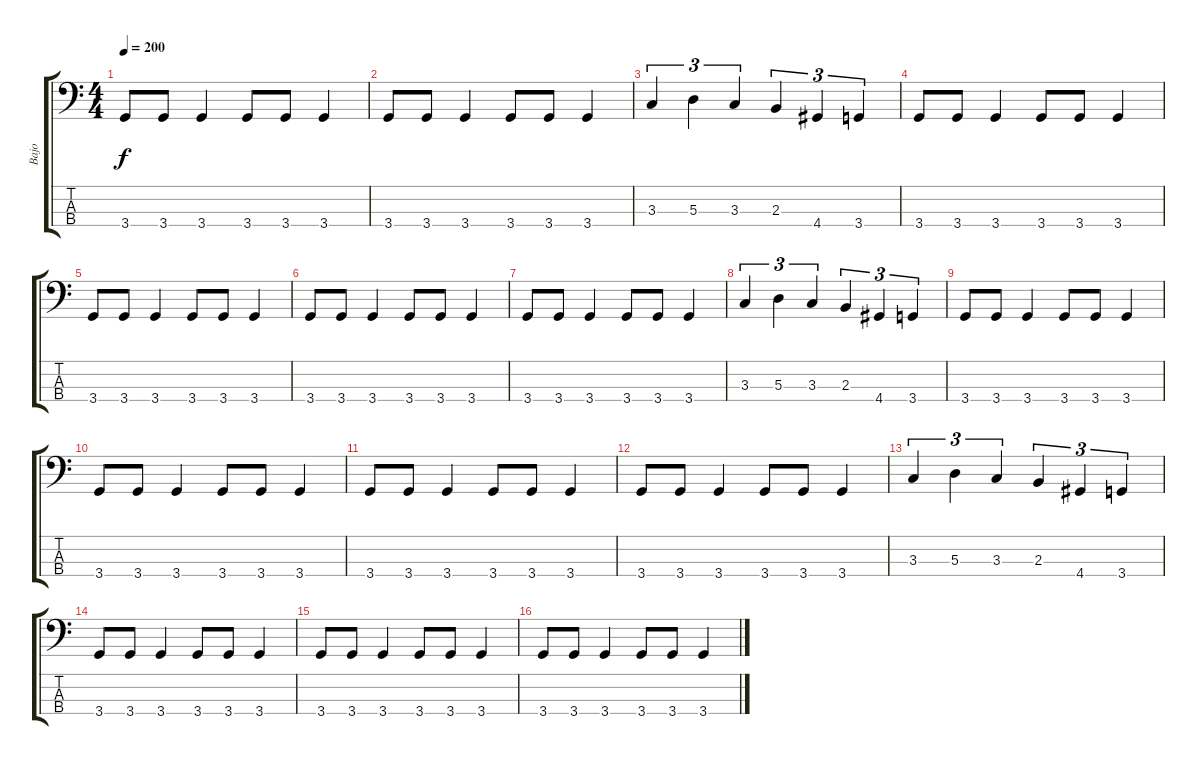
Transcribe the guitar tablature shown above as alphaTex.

\track ("Bajo" "Bajo") {instrument fretlessbass}
\staff {score tabs}
\tuning (G2 D2 A1 E1) {hide}
\ts (4 4)
\tempo 200
\clef f4
\ks c
3.4.8{dy f} 3.4.8 3.4.4 3.4.8 3.4.8 3.4.4 |
3.4.8 3.4.8 3.4.4 3.4.8 3.4.8 3.4.4 |
3.3.4{tu (3 2)} 5.3.4{tu (3 2)} 3.3.4{tu (3 2)} 2.3.4{tu (3 2)} 4.4.4{tu (3 2)} 3.4.4{tu (3 2)} |
3.4.8 3.4.8 3.4.4 3.4.8 3.4.8 3.4.4 |
3.4.8 3.4.8 3.4.4 3.4.8 3.4.8 3.4.4 |
3.4.8 3.4.8 3.4.4 3.4.8 3.4.8 3.4.4 |
3.4.8 3.4.8 3.4.4 3.4.8 3.4.8 3.4.4 |
3.3.4{tu (3 2)} 5.3.4{tu (3 2)} 3.3.4{tu (3 2)} 2.3.4{tu (3 2)} 4.4.4{tu (3 2)} 3.4.4{tu (3 2)} |
3.4.8 3.4.8 3.4.4 3.4.8 3.4.8 3.4.4 |
3.4.8 3.4.8 3.4.4 3.4.8 3.4.8 3.4.4 |
3.4.8 3.4.8 3.4.4 3.4.8 3.4.8 3.4.4 |
3.4.8 3.4.8 3.4.4 3.4.8 3.4.8 3.4.4 |
3.3.4{tu (3 2)} 5.3.4{tu (3 2)} 3.3.4{tu (3 2)} 2.3.4{tu (3 2)} 4.4.4{tu (3 2)} 3.4.4{tu (3 2)} |
3.4.8 3.4.8 3.4.4 3.4.8 3.4.8 3.4.4 |
3.4.8 3.4.8 3.4.4 3.4.8 3.4.8 3.4.4 |
3.4.8 3.4.8 3.4.4 3.4.8 3.4.8 3.4.4
